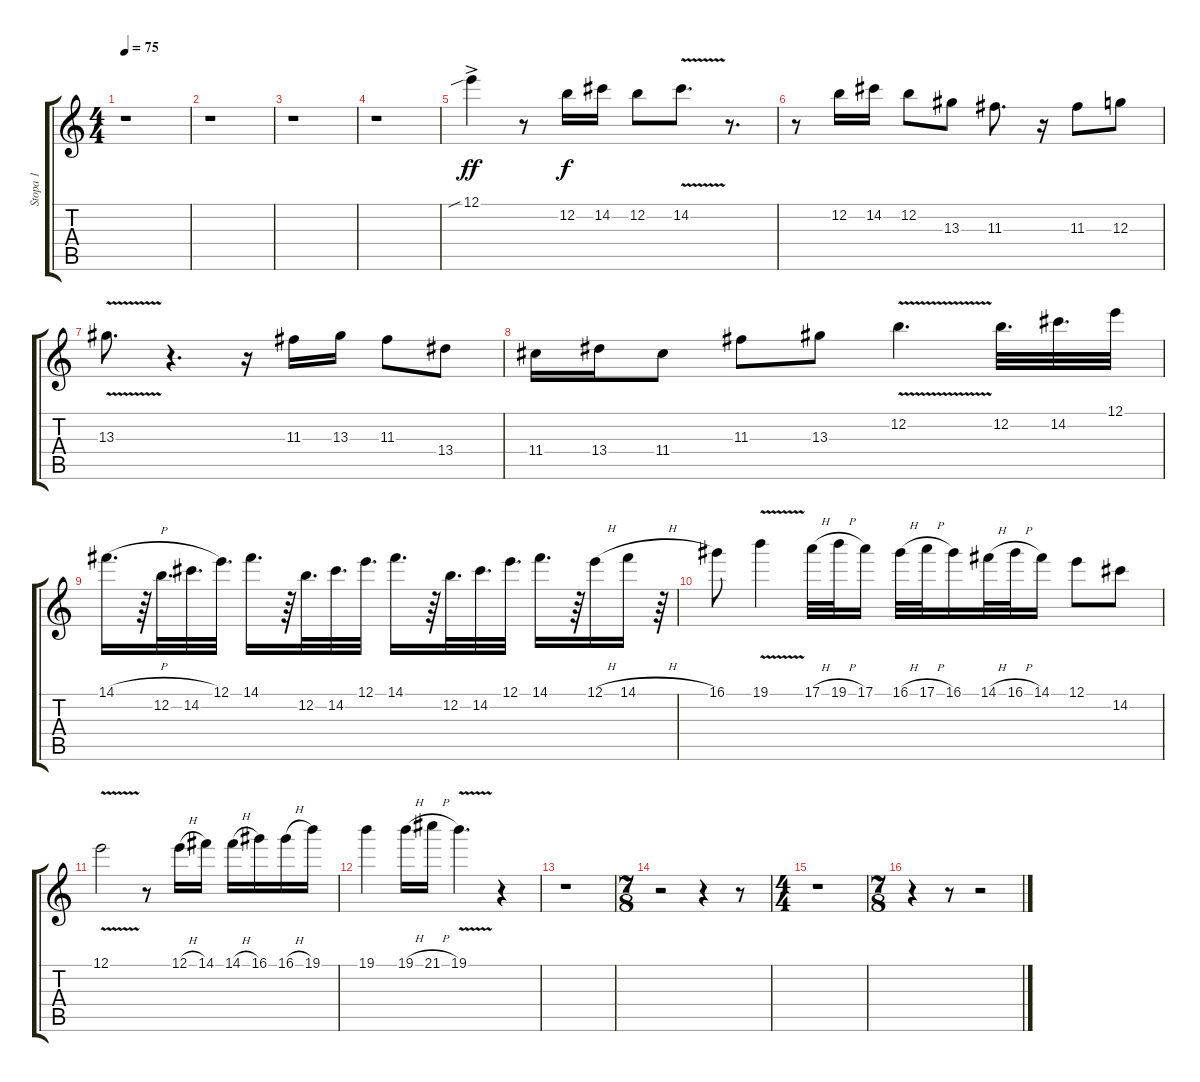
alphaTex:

\track ("Stopa 1" "Stopa 1") {instrument overdrivenguitar}
\staff {score tabs}
\tuning (E4 B3 G3 D3 A2 E2) {hide}
\ts (4 4)
\tempo 75
\clef g2
\ks c
r.1{dy f} |
r.1 |
r.1 |
r.1 |
12.1{sib ac}.4{dy ff volume 12 instrument overdrivenguitar} r.8 12.2.16{dy f} 14.2.16 12.2.8 14.2{v}.8{d} r.8{d} |
r.8 12.2.16 14.2.16 12.2.8 13.3.8 11.3.8{d} r.16 11.3.8 12.3.8 |
13.3{v}.8{d} r.4{d} r.16 11.3.16 13.3.16 11.3.8 13.4.8 |
11.4.16 13.4.16 11.4.8 11.3.8 13.3.8 12.2{v}.4{d} 12.2.32{d} 14.2.32{d} 12.1.32 |
14.1{h}.16{d} r.64 12.2.32{d} 14.2.32{d} 12.1.32{d} 14.1.16{d} r.64 12.2.32{d} 14.2.32{d} 12.1.32{d} 14.1.16{d} r.64 12.2.32{d} 14.2.32{d} 12.1.32{d} 14.1.16{d} r.64 12.1{h}.16 14.1{h}.16 r.64 |
16.1.8 19.1{v}.4 17.1{h}.32 19.1{h}.32 17.1.16 16.1{h}.32 17.1{h}.32 16.1.16 14.1{h}.32 16.1{h}.32 14.1.16 12.1.8 14.2.8 |
12.1{v}.2 r.8 12.1{h}.16 14.1.16 14.1{h}.16 16.1.16 16.1{h}.16 19.1.16 |
19.1.4 19.1{h}.16 21.1{h}.16 19.1{v}.4{d} r.4 |
r.1 |
\ts (7 8)
r.2 r.4 r.8 |
\ts (4 4)
r.1 |
\ts (7 8)
r.4 r.8 r.2
